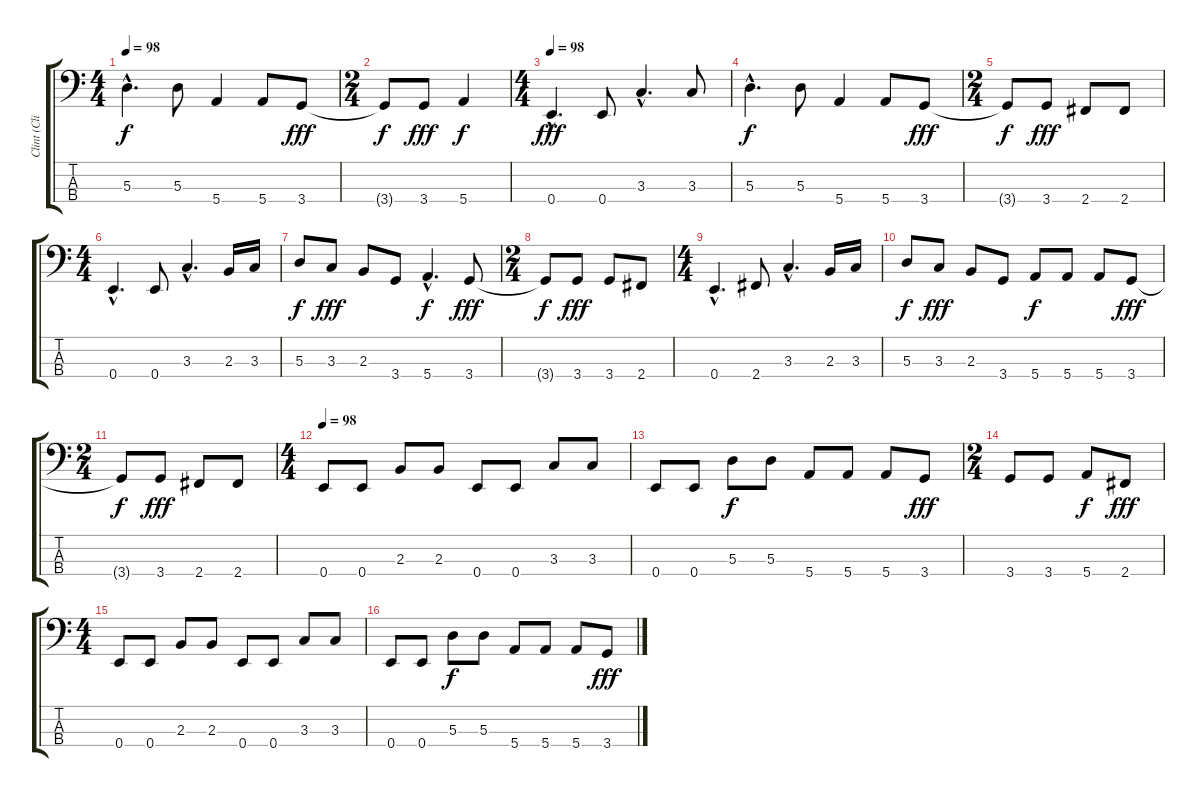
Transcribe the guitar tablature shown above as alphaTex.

\track ("Clint (Cliffs Bass)" "Clint (Cli") {instrument electricbassfinger}
\staff {score tabs}
\tuning (G2 D2 A1 E1) {hide}
\ts (4 4)
\tempo 98
\clef f4
\ks c
5.3{hac}.4{d dy f} 5.3.8 5.4.4 5.4.8 3.4.8{dy fff} |
\ts (2 4)
3.4{t}.8{dy f} 3.4.8{dy fff} 5.4.4{dy f} |
\ts (4 4)
\tempo 98
0.4{hac}.4{d dy fff} 0.4.8 3.3{hac}.4{d} 3.3.8 |
5.3{hac}.4{d dy f} 5.3.8 5.4.4 5.4.8 3.4.8{dy fff} |
\ts (2 4)
3.4{t}.8{dy f} 3.4.8{dy fff} 2.4.8 2.4.8 |
\ts (4 4)
0.4{hac}.4{d} 0.4.8 3.3{hac}.4{d} 2.3.16 3.3.16 |
5.3.8{dy f} 3.3.8{dy fff} 2.3.8 3.4.8 5.4{hac}.4{d dy f} 3.4.8{dy fff} |
\ts (2 4)
3.4{t}.8{dy f} 3.4.8{dy fff} 3.4.8 2.4.8 |
\ts (4 4)
0.4{hac}.4{d} 2.4.8 3.3{hac}.4{d} 2.3.16 3.3.16 |
5.3.8{dy f} 3.3.8{dy fff} 2.3.8 3.4.8 5.4.8{dy f} 5.4.8 5.4.8 3.4.8{dy fff} |
\ts (2 4)
3.4{t}.8{dy f} 3.4.8{dy fff} 2.4.8 2.4.8 |
\ts (4 4)
\tempo 98
0.4.8 0.4.8 2.3.8 2.3.8 0.4.8 0.4.8 3.3.8 3.3.8 |
0.4.8 0.4.8 5.3.8{dy f} 5.3.8 5.4.8 5.4.8 5.4.8 3.4.8{dy fff} |
\ts (2 4)
3.4.8 3.4.8 5.4.8{dy f} 2.4.8{dy fff} |
\ts (4 4)
0.4.8 0.4.8 2.3.8 2.3.8 0.4.8 0.4.8 3.3.8 3.3.8 |
0.4.8 0.4.8 5.3.8{dy f} 5.3.8 5.4.8 5.4.8 5.4.8 3.4.8{dy fff}
